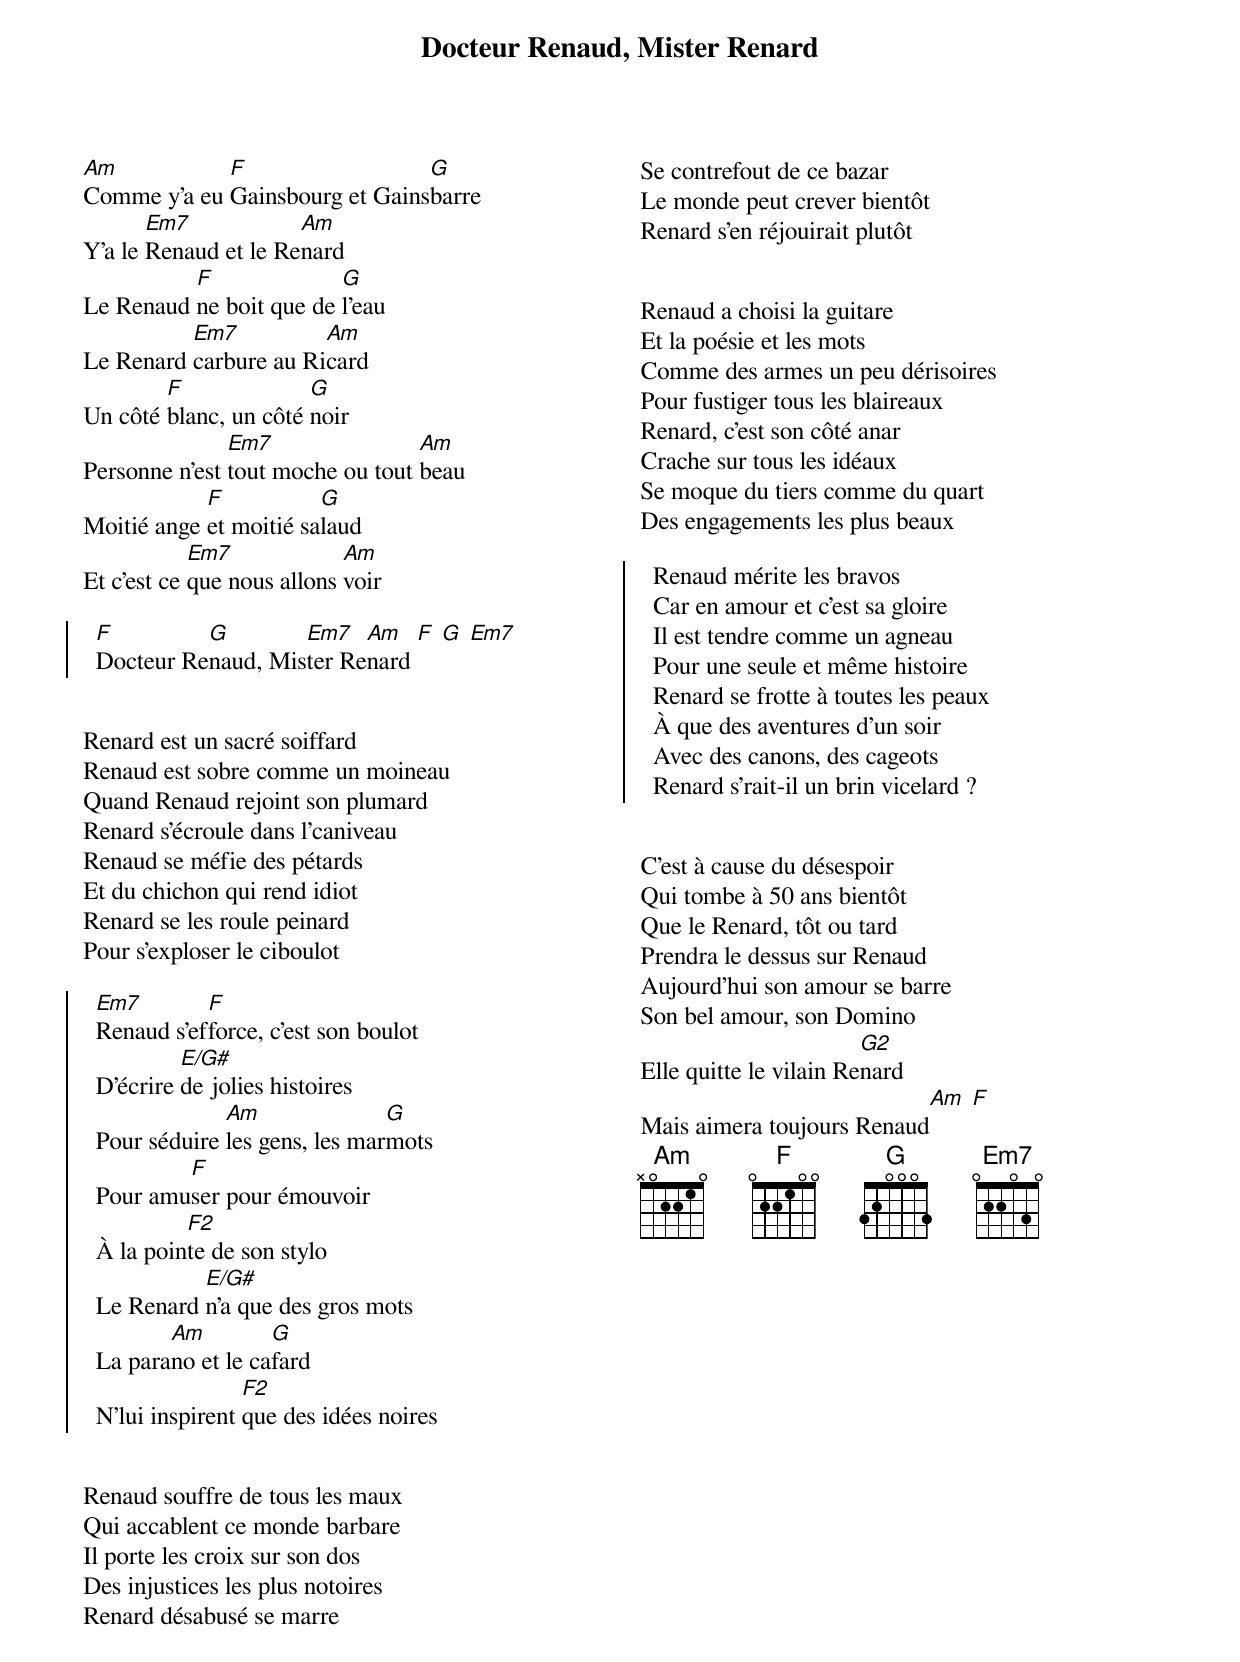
{title: Docteur Renaud, Mister Renard}
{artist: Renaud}
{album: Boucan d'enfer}
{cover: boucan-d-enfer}
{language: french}
{columns: 2}
{define: Am frets X 0 2 2 1 0}
{define: F base-fret 1 frets 0 2 2 1 0 0}
{define: G frets 3 2 0 0 0 3}
{define: Em7 frets 0 2 2 0 3 0 special}
{define: F2 frets 1 3 3 0 X X special}
{define: G2 frets 3 X 0 2 X X special}
{define: E/G# base-fret 2 frets 3 1 1 3 4 1 special}


[Am]Comme y'a eu [F]Gainsbourg et Gains[G]barre
Y'a le [Em7]Renaud et le Re[Am]nard
Le Renaud [F]ne boit que de [G]l'eau
Le Renard [Em7]carbure au Ri[Am]card
Un côté [F]blanc, un côté [G]noir
Personne n'est [Em7]tout moche ou tout [Am]beau
Moitié ange [F]et moitié sa[G]laud
Et c'est ce [Em7]que nous allons [Am]voir

{start_of_chorus}
  [F]Docteur Re[G]naud, Mis[Em7]ter Re[Am]nard [F] [G] [Em7]
{end_of_chorus}


Renard est un sacré soiffard
Renaud est sobre comme un moineau
Quand Renaud rejoint son plumard
Renard s'écroule dans l'caniveau
Renaud se méfie des pétards
Et du chichon qui rend idiot
Renard se les roule peinard
Pour s'exploser le ciboulot

{start_of_chorus}
  [Em7]Renaud s'ef[F]force, c'est son boulot
  D'écrire [E/G#]de jolies histoires
  Pour séduire [Am]les gens, les mar[G]mots
  Pour amu[F]ser pour émouvoir
  À la poin[F2]te de son stylo
  Le Renard [E/G#]n'a que des gros mots
  La para[Am]no et le ca[G]fard
  N'lui inspirent [F2]que des idées noires
{end_of_chorus}


Renaud souffre de tous les maux
Qui accablent ce monde barbare
Il porte les croix sur son dos
Des injustices les plus notoires
Renard désabusé se marre
Se contrefout de ce bazar
Le monde peut crever bientôt
Renard s'en réjouirait plutôt


Renaud a choisi la guitare
Et la poésie et les mots
Comme des armes un peu dérisoires
Pour fustiger tous les blaireaux
Renard, c'est son côté anar
Crache sur tous les idéaux
Se moque du tiers comme du quart
Des engagements les plus beaux

{start_of_chorus}
  Renaud mérite les bravos
  Car en amour et c'est sa gloire
  Il est tendre comme un agneau
  Pour une seule et même histoire
  Renard se frotte à toutes les peaux
  À que des aventures d'un soir
  Avec des canons, des cageots
  Renard s'rait-il un brin vicelard ?
{end_of_chorus}


C'est à cause du désespoir
Qui tombe à 50 ans bientôt
Que le Renard, tôt ou tard
Prendra le dessus sur Renaud
Aujourd'hui son amour se barre
Son bel amour, son Domino
Elle quitte le vilain Re[G2]nard
Mais aimera toujours Renaud[Am] [F]
